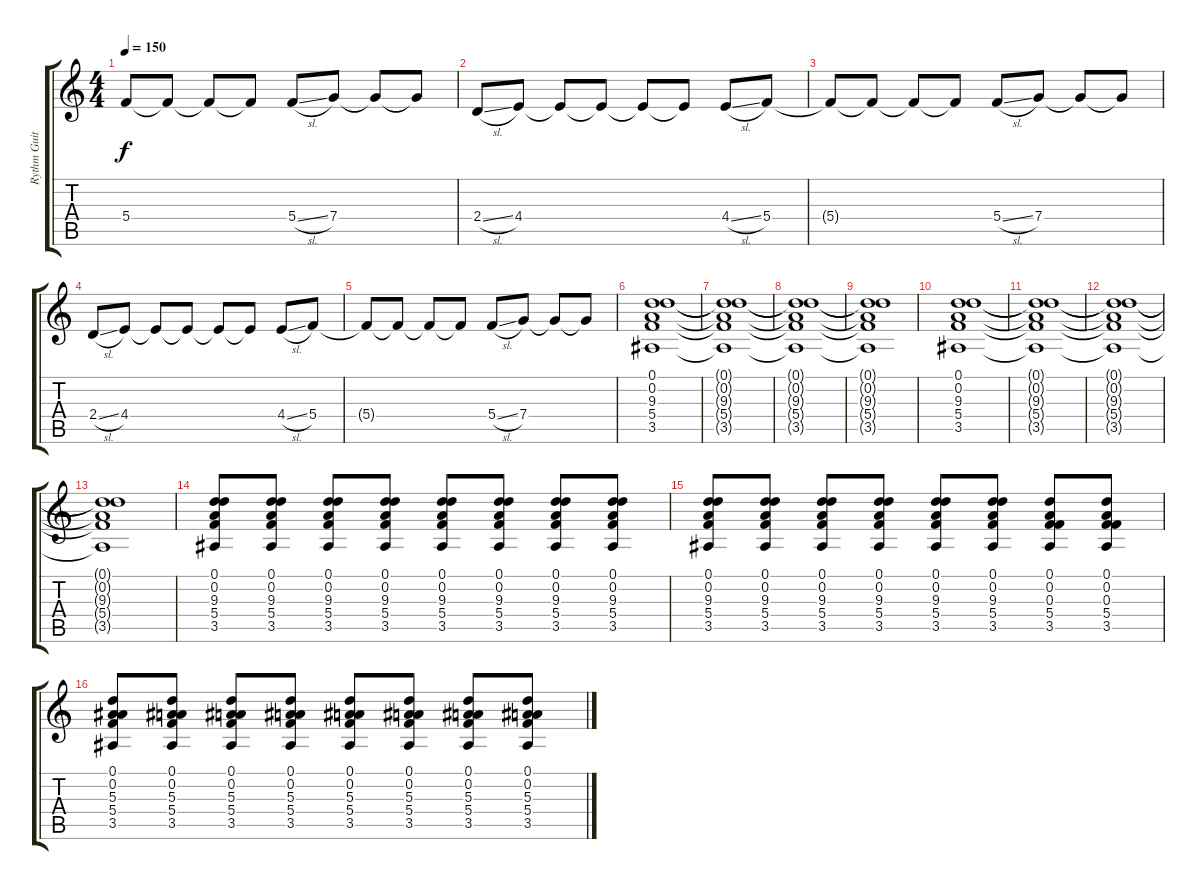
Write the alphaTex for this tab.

\track ("Rythm Guitar" "Rythm Guit") {instrument overdrivenguitar}
\staff {score tabs}
\tuning (D4 A3 F3 C3 G2 C2) {hide}
\ts (4 4)
\tempo 150
\clef g2
\ks c
5.4{t}.8{dy f} 5.4{t}.8 5.4{t}.8 5.4{t}.8 5.4{sl}.8 7.4.8 7.4{t}.8 7.4{t}.8 |
2.4{sl}.8 4.4.8 4.4{t}.8 4.4{t}.8 4.4{t}.8 4.4{t}.8 4.4{sl}.8 5.4.8 |
5.4{t}.8 5.4{t}.8 5.4{t}.8 5.4{t}.8 5.4{sl}.8 7.4.8 7.4{t}.8 7.4{t}.8 |
2.4{sl}.8 4.4.8 4.4{t}.8 4.4{t}.8 4.4{t}.8 4.4{t}.8 4.4{sl}.8 5.4.8 |
5.4{t}.8 5.4{t}.8 5.4{t}.8 5.4{t}.8 5.4{sl}.8 7.4.8 7.4{t}.8 7.4{t}.8 |
(0.1 0.2 9.3 5.4 3.5).1 |
(0.1{t} 0.2{t} 9.3{t} 5.4{t} 3.5{t}).1 |
(0.1{t} 0.2{t} 9.3{t} 5.4{t} 3.5{t}).1 |
(0.1{t} 0.2{t} 9.3{t} 5.4{t} 3.5{t}).1 |
(0.1 0.2 9.3 5.4 3.5).1 |
(0.1{t} 0.2{t} 9.3{t} 5.4{t} 3.5{t}).1 |
(0.1{t} 0.2{t} 9.3{t} 5.4{t} 3.5{t}).1 |
(0.1{t} 0.2{t} 9.3{t} 5.4{t} 3.5{t}).1 |
(0.1 0.2 9.3 5.4 3.5).8 (0.1 0.2 9.3 5.4 3.5).8 (0.1 0.2 9.3 5.4 3.5).8 (0.1 0.2 9.3 5.4 3.5).8 (0.1 0.2 9.3 5.4 3.5).8 (0.1 0.2 9.3 5.4 3.5).8 (0.1 0.2 9.3 5.4 3.5).8 (0.1 0.2 9.3 5.4 3.5).8 |
(0.1 0.2 9.3 5.4 3.5).8 (0.1 0.2 9.3 5.4 3.5).8 (0.1 0.2 9.3 5.4 3.5).8 (0.1 0.2 9.3 5.4 3.5).8 (0.1 0.2 9.3 5.4 3.5).8 (0.1 0.2 9.3 5.4 3.5).8 (0.1 0.2 0.3 5.4 3.5).8 (0.1 0.2 0.3 5.4 3.5).8 |
(0.1 0.2 5.3 5.4 3.5).8 (0.1 0.2 5.3 5.4 3.5).8 (0.1 0.2 5.3 5.4 3.5).8 (0.1 0.2 5.3 5.4 3.5).8 (0.1 0.2 5.3 5.4 3.5).8 (0.1 0.2 5.3 5.4 3.5).8 (0.1 0.2 5.3 5.4 3.5).8 (0.1 0.2 5.3 5.4 3.5).8
